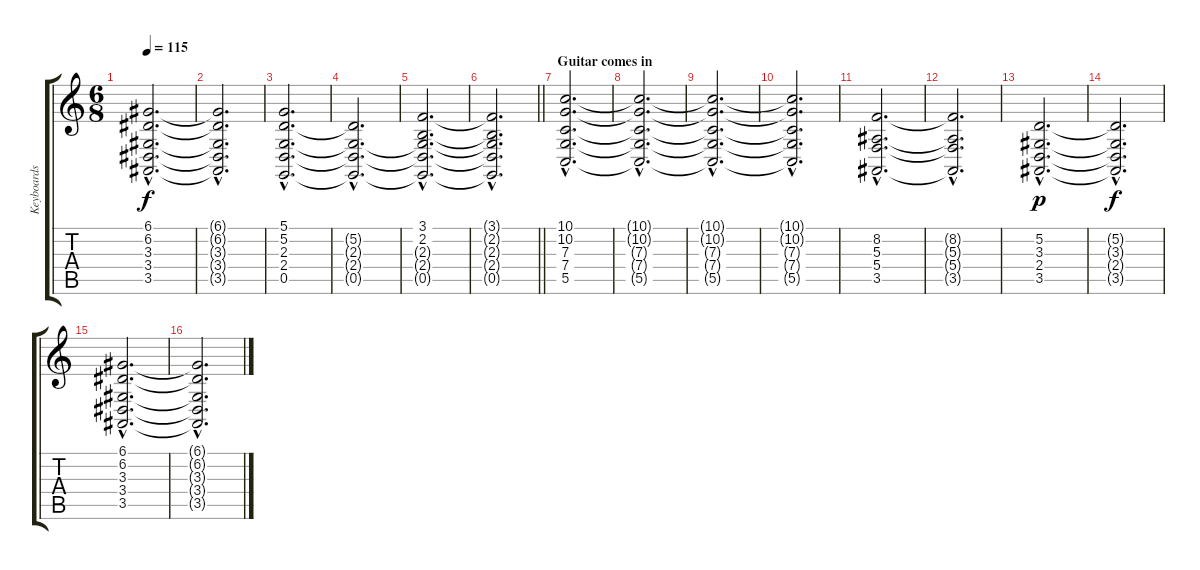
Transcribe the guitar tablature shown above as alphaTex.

\track ("Keyboards" "Keyboards") {instrument pad2warm}
\staff {score tabs}
\tuning (D4 A3 F3 C3 G2 C2) {hide}
\ts (6 8)
\tempo 115
\clef g2
\ks c
(6.1{hac t} 6.2{hac t} 3.3{hac t} 3.4{hac t} 3.5{hac t}).2{d dy f} |
(6.1{hac t} 6.2{hac t} 3.3{hac t} 3.4{hac t} 3.5{hac t}).2{d} |
(5.1{hac} 5.2{hac} 2.3{hac} 2.4{hac} 0.5{hac}).2{d} |
(5.2{hac t} 2.3{hac t} 2.4{hac t} 0.5{hac t}).2{d} |
(3.1{hac} 2.2{hac} 2.3{hac t} 2.4{hac t} 0.5{hac t}).2{d} |
\barLineRight lightlight
(3.1{hac t} 2.2{hac t} 2.3{hac t} 2.4{hac t} 0.5{hac t}).2{d} |
\section ("" "Guitar comes in")
(10.1{hac} 10.2{hac} 7.3{hac} 7.4{hac} 5.5{hac}).2{d} |
(10.1{hac t} 10.2{hac t} 7.3{hac t} 7.4{hac t} 5.5{hac t}).2{d} |
(10.1{hac t} 10.2{hac t} 7.3{hac t} 7.4{hac t} 5.5{hac t}).2{d} |
(10.1{hac t} 10.2{hac t} 7.3{hac t} 7.4{hac t} 5.5{hac t}).2{d} |
(8.2{hac} 5.3{hac} 5.4{hac} 3.5{hac}).2{d} |
(8.2{hac t} 5.3{hac t} 5.4{hac t} 3.5{hac t}).2{d} |
(5.2{hac} 3.3{hac} 2.4{hac} 3.5{hac}).2{d dy p} |
(5.2{hac t} 3.3{hac t} 2.4{hac t} 3.5{hac t}).2{d dy f} |
(6.1{hac} 6.2{hac} 3.3{hac} 3.4{hac} 3.5{hac}).2{d} |
(6.1{hac t} 6.2{hac t} 3.3{hac t} 3.4{hac t} 3.5{hac t}).2{d}
